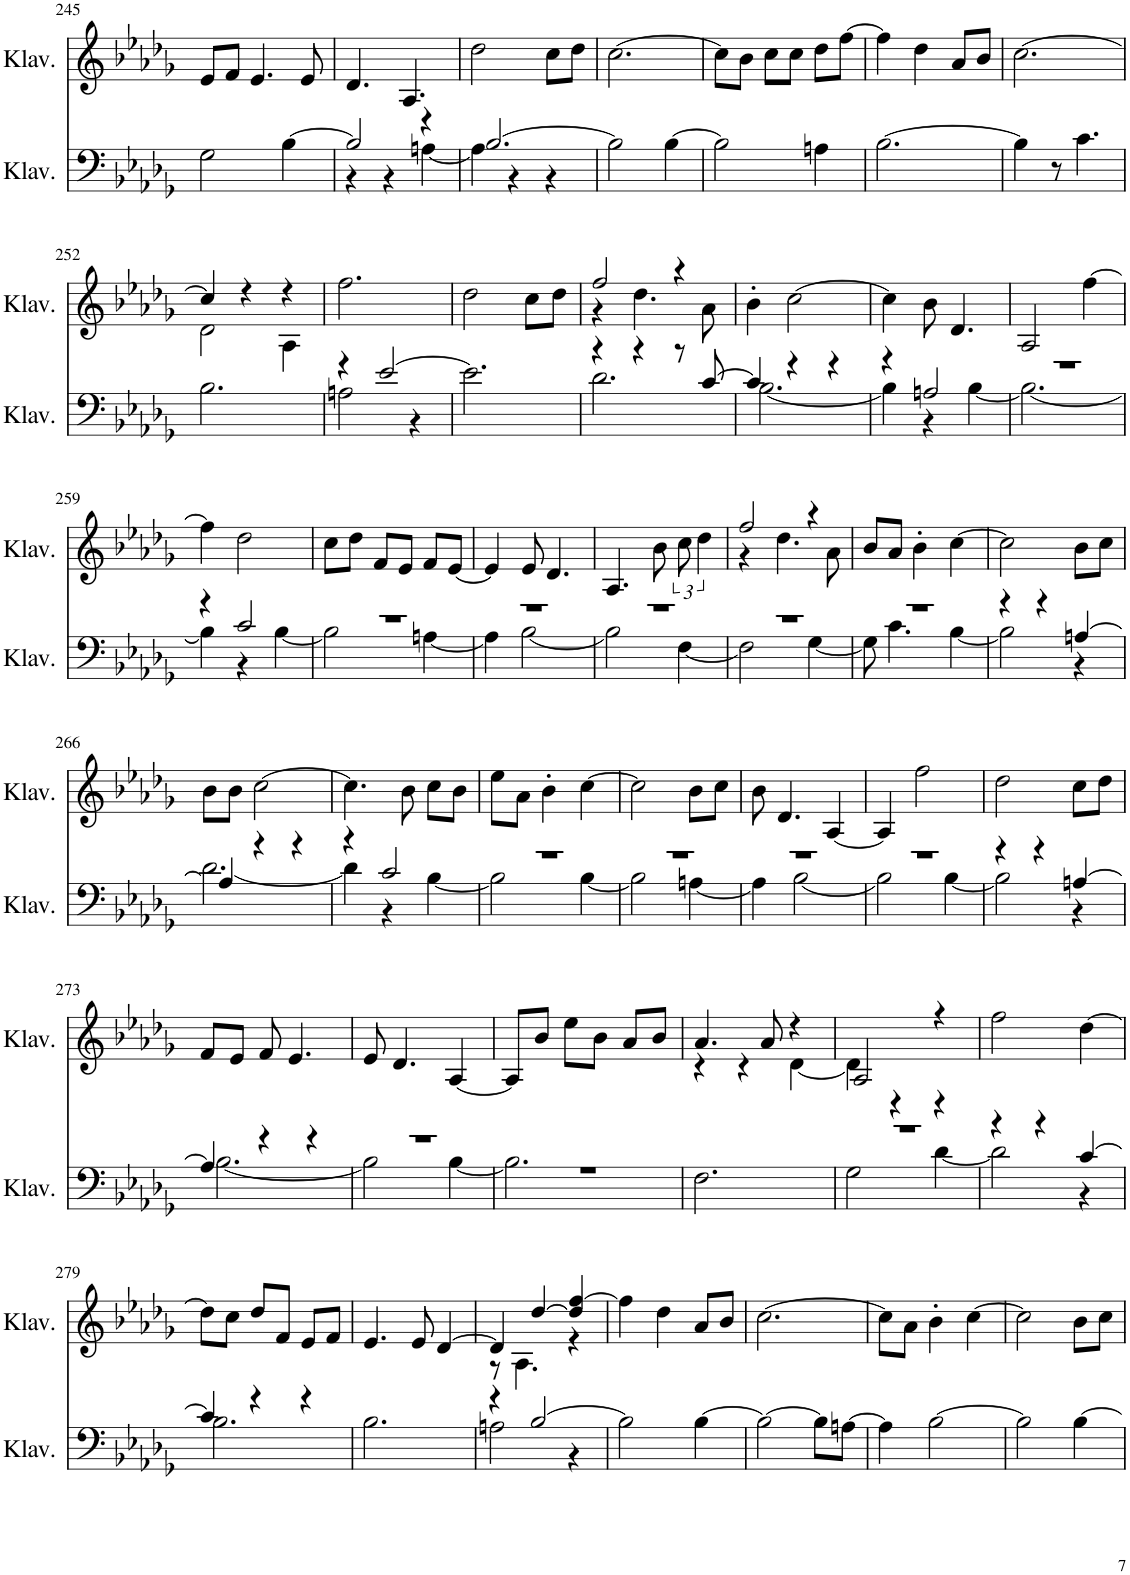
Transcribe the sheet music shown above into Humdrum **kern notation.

**kern	**kern
*part2	*part1
*staff2	*staff1
*I"Klavier	*I"Klavier
*I'Klav.	*I'Klav.
!!LO:PB:g=z
*clefG2	*clefG2
*k[b-e-a-d-g-]	*k[b-e-a-d-g-]
*M3/4	*M3/4
=245	=245
2G-\	8e-/L
.	8f/J
.	4.e-/
[4B-\	.
.	8e-/
=246	=246
*^	*
2B-/]	4r	4.d-/
.	4r	.
.	.	4.A-/
4r	[4An\	.
=247	=247	=247
[2.B-/	4A\]	2dd-\
.	4r	.
.	4r	8cc\L
.	.	8dd-\J
*v	*v	*
=248	=248
2B-\]	[2.cc\
[4B-\	.
=249	=249
2B-\]	8cc\L]
.	8b-\J
.	8cc\L
.	8cc\J
4An\	8dd-\L
.	[8ff\J
=250	=250
[2.B-\	4ff\]
.	4dd-\
.	8a-/L
.	8b-/J
=251	=251
4B-\]	[2.cc\
8r	.
4.c\	.
!!LO:LB:g=z
=252	=252
*	*^
2.B-\	4cc/]	2d-\
.	4r	.
.	4r	4A-\
*	*v	*v
=253	=253
*^	*
4r	2An\	2.ff\
[2e-/	.	.
.	4r	.
*v	*v	*
=254	=254
2.e-\]	2dd-\
.	8cc\L
.	8dd-\J
=255	=255
*^	*^
4r	2.d-\	2ff/	4r
4r	.	.	4.dd-\
8r	.	4r	.
[8c/	.	.	8a-\
*	*	*v	*v
=256	=256	=256
4c/]	[2.B-\	4b-'\
4r	.	[2cc\
4r	.	.
=257	=257	=257
4r	4B-\]	4cc\]
2An/	4r	8b-\
.	.	4.d-/
.	[4B-\	.
=258	=258	=258
2.r	2.B-\_	2A-/
.	.	[4ff\
!!LO:LB:g=z
=259	=259	=259
4r	4B-\]	4ff\]
2c/	4r	2dd-\
.	[4B-\	.
=260	=260	=260
2.r	2B-\]	8cc\L
.	.	8dd-\J
.	.	8f/L
.	.	8e-/J
.	[4An\	8f/L
.	.	[8e-/J
=261	=261	=261
2.r	4A\]	4e-/]
.	[2B-\	8e-/
.	.	4.d-/
=262	=262	=262
2.r	2B-\]	4.A-/
.	.	8b-\
.	[4F\	12cc\
.	.	6dd-\
=263	=263	=263
*	*	*^
2.r	2F\]	2ff/	4r
.	.	.	4.dd-\
.	[4G-\	4r	.
.	.	.	8a-\
*	*	*v	*v
=264	=264	=264
2.r	8G-\]	8b-/L
.	4.c\	8a-/J
.	.	4b-'\
.	[4B-\	[4cc\
=265	=265	=265
4r	2B-\]	2cc\]
4r	.	.
[4An/	4r	8b-\L
.	.	8cc\J
!!LO:LB:g=z
=266	=266	=266
4A/]	[2.d-\	8b-\L
.	.	8b-\J
4r	.	[2cc\
4r	.	.
=267	=267	=267
4r	4d-\]	4.cc\]
2c/	4r	.
.	.	8b-\
.	[4B-\	8cc\L
.	.	8b-\J
=268	=268	=268
2.r	2B-\]	8ee-\L
.	.	8a-\J
.	.	4b-'\
.	[4B-\	[4cc\
=269	=269	=269
2.r	2B-\]	2cc\]
.	[4An\	8b-\L
.	.	8cc\J
=270	=270	=270
2.r	4A\]	8b-\
.	.	4.d-/
.	[2B-\	.
.	.	[4A-/
=271	=271	=271
2.r	2B-\]	4A-/]
.	.	2ff\
.	[4B-\	.
=272	=272	=272
4r	2B-\]	2dd-\
4r	.	.
[4An/	4r	8cc\L
.	.	8dd-\J
!!LO:LB:g=z
=273	=273	=273
4A/]	[2.B-\	8f/L
.	.	8e-/J
4r	.	8f/
.	.	4.e-/
4r	.	.
=274	=274	=274
2.r	2B-\]	8e-/
.	.	4.d-/
.	[4B-\	[4A-/
=275	=275	=275
2.r	2.B-\]	8A-/L]
.	.	8b-/J
.	.	8ee-\L
.	.	8b-\J
.	.	8a-/L
.	.	8b-/J
*v	*v	*
=276	=276
*	*^
2.F\	4.a-/	4r
.	.	4r
.	8a-/	.
.	4r	[4d-\
=277	=277	=277
*^	*	*
2.r	2G-\	2A-/	4d-\]
.	.	.	4r
.	[4d-\	4r	4r
*	*	*v	*v
=278	=278	=278
4r	2d-\]	2ff\
4r	.	.
[4c/	4r	[4dd-\
!!LO:LB:g=z
=279	=279	=279
4c/]	2.B-\	8dd-\L]
.	.	8cc\J
4r	.	8dd-/L
.	.	8f/J
4r	.	8e-/L
.	.	8f/J
*v	*v	*
=280	=280
2.B-\	4.e-/
.	8e-/
.	[4d-/
=281	=281
*^	*^
4r	2An\	4d-/]	8r
.	.	.	4.A-\
[2B-/	.	[4dd-/	.
.	4r	4dd-/] [4ff/	4r
*v	*v	*	*
*	*v	*v
=282	=282
2B-\]	4ff\]
.	4dd-\
[4B-\	8a-/L
.	8b-/J
=283	=283
2B-\_	[2.cc\
8B-\L]	.
[8An\J	.
=284	=284
4A\]	8cc\L]
.	8a-\J
[2B-\	4b-'\
.	[4cc\
=285	=285
2B-\]	2cc\]
[4B-\	8b-\L
.	8cc\J
=	=
*-	*-
